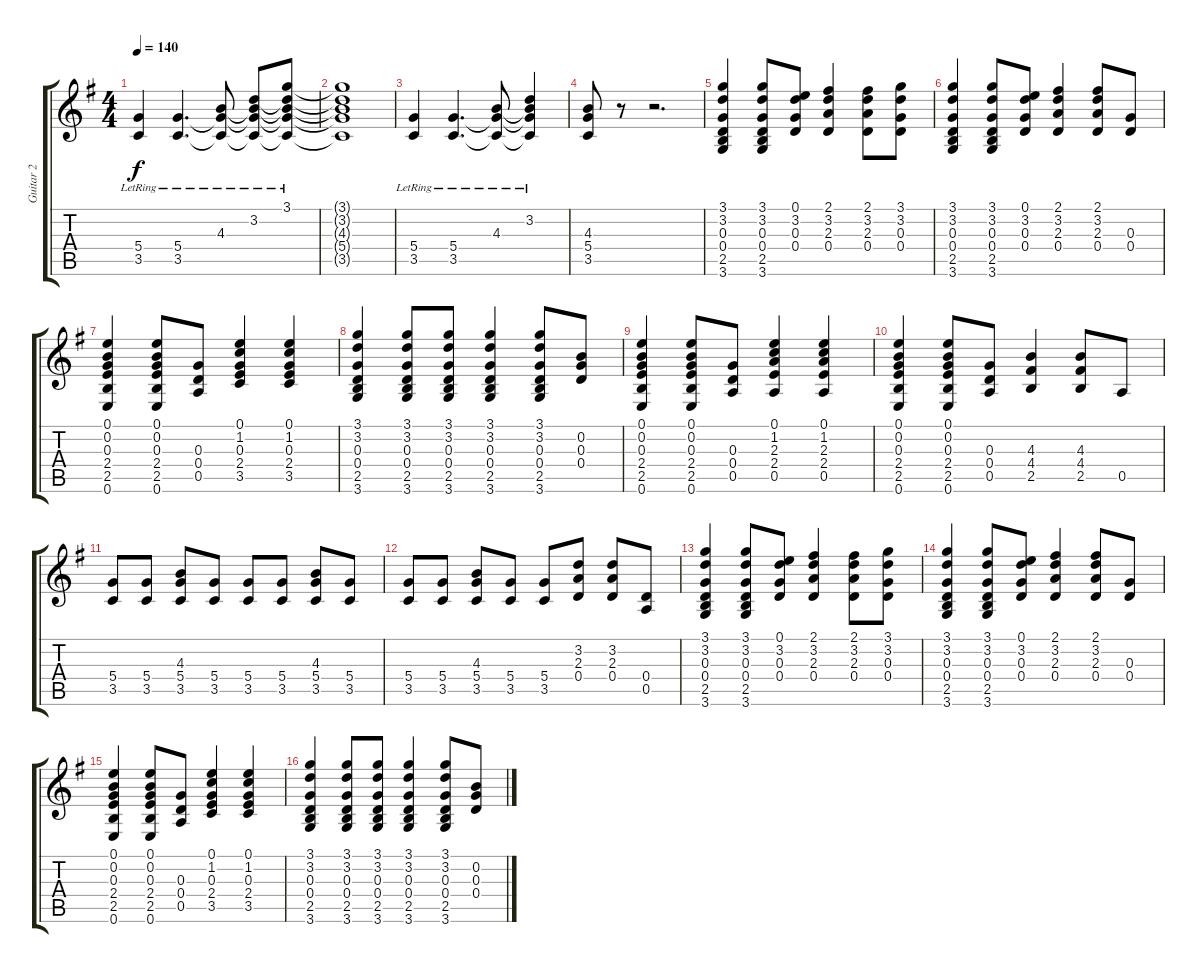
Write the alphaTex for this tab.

\track ("Guitar 2" "Guitar 2") {instrument overdrivenguitar}
\staff {score tabs}
\tuning (E4 B3 G3 D3 A2 E2) {hide}
\ts (4 4)
\tempo 140
\clef g2
\ks g
(5.4{lr} 3.5{lr}).4{dy f} (5.4{lr} 3.5{lr}).4{d} (4.3{lr} 5.4{t} 3.5{t}).8 (3.2{lr} 4.3{t} 5.4{t} 3.5{t}).8 (3.1{lr} 3.2{t} 4.3{t} 5.4{t} 3.5{t}).8 |
(3.1{t} 3.2{t} 4.3{t} 5.4{t} 3.5{t}).1 |
(5.4{lr} 3.5{lr}).4 (5.4{lr} 3.5{lr}).4{d} (4.3{lr} 5.4{t} 3.5{t}).8 (3.2{lr} 4.3{t} 5.4{t} 3.5{t}).4 |
(4.3 5.4 3.5).8 r.8 r.2{d} |
(3.1 3.2 0.3 0.4 2.5 3.6).4 (3.1 3.2 0.3 0.4 2.5 3.6).8 (0.1 3.2 0.3 0.4).8 (2.1 3.2 2.3 0.4).4 (2.1 3.2 2.3 0.4).8 (3.1 3.2 0.3 0.4).8 |
(3.1 3.2 0.3 0.4 2.5 3.6).4 (3.1 3.2 0.3 0.4 2.5 3.6).8 (0.1 3.2 0.3 0.4).8 (2.1 3.2 2.3 0.4).4 (2.1 3.2 2.3 0.4).8 (0.3 0.4).8 |
(0.1 0.2 0.3 2.4 2.5 0.6).4 (0.1 0.2 0.3 2.4 2.5 0.6).8 (0.3 0.4 0.5).8 (0.1 1.2 0.3 2.4 3.5).4 (0.1 1.2 0.3 2.4 3.5).4 |
(3.1 3.2 0.3 0.4 2.5 3.6).4 (3.1 3.2 0.3 0.4 2.5 3.6).8 (3.1 3.2 0.3 0.4 2.5 3.6).8 (3.1 3.2 0.3 0.4 2.5 3.6).4 (3.1 3.2 0.3 0.4 2.5 3.6).8 (0.2 0.3 0.4).8 |
(0.1 0.2 0.3 2.4 2.5 0.6).4 (0.1 0.2 0.3 2.4 2.5 0.6).8 (0.3 0.4 0.5).8 (0.1 1.2 2.3 2.4 0.5).4 (0.1 1.2 2.3 2.4 0.5).4 |
(0.1 0.2 0.3 2.4 2.5 0.6).4 (0.1 0.2 0.3 2.4 2.5 0.6).8 (0.3 0.4 0.5).8 (4.3 4.4 2.5).4 (4.3 4.4 2.5).8 0.5.8 |
(5.4 3.5).8 (5.4 3.5).8 (4.3 5.4 3.5).8 (5.4 3.5).8 (5.4 3.5).8 (5.4 3.5).8 (4.3 5.4 3.5).8 (5.4 3.5).8 |
(5.4 3.5).8 (5.4 3.5).8 (4.3 5.4 3.5).8 (5.4 3.5).8 (5.4 3.5).8 (3.2 2.3 0.4).8 (3.2 2.3 0.4).8 (0.4 0.5).8 |
(3.1 3.2 0.3 0.4 2.5 3.6).4 (3.1 3.2 0.3 0.4 2.5 3.6).8 (0.1 3.2 0.3 0.4).8 (2.1 3.2 2.3 0.4).4 (2.1 3.2 2.3 0.4).8 (3.1 3.2 0.3 0.4).8 |
(3.1 3.2 0.3 0.4 2.5 3.6).4 (3.1 3.2 0.3 0.4 2.5 3.6).8 (0.1 3.2 0.3 0.4).8 (2.1 3.2 2.3 0.4).4 (2.1 3.2 2.3 0.4).8 (0.3 0.4).8 |
(0.1 0.2 0.3 2.4 2.5 0.6).4 (0.1 0.2 0.3 2.4 2.5 0.6).8 (0.3 0.4 0.5).8 (0.1 1.2 0.3 2.4 3.5).4 (0.1 1.2 0.3 2.4 3.5).4 |
(3.1 3.2 0.3 0.4 2.5 3.6).4 (3.1 3.2 0.3 0.4 2.5 3.6).8 (3.1 3.2 0.3 0.4 2.5 3.6).8 (3.1 3.2 0.3 0.4 2.5 3.6).4 (3.1 3.2 0.3 0.4 2.5 3.6).8 (0.2 0.3 0.4).8
